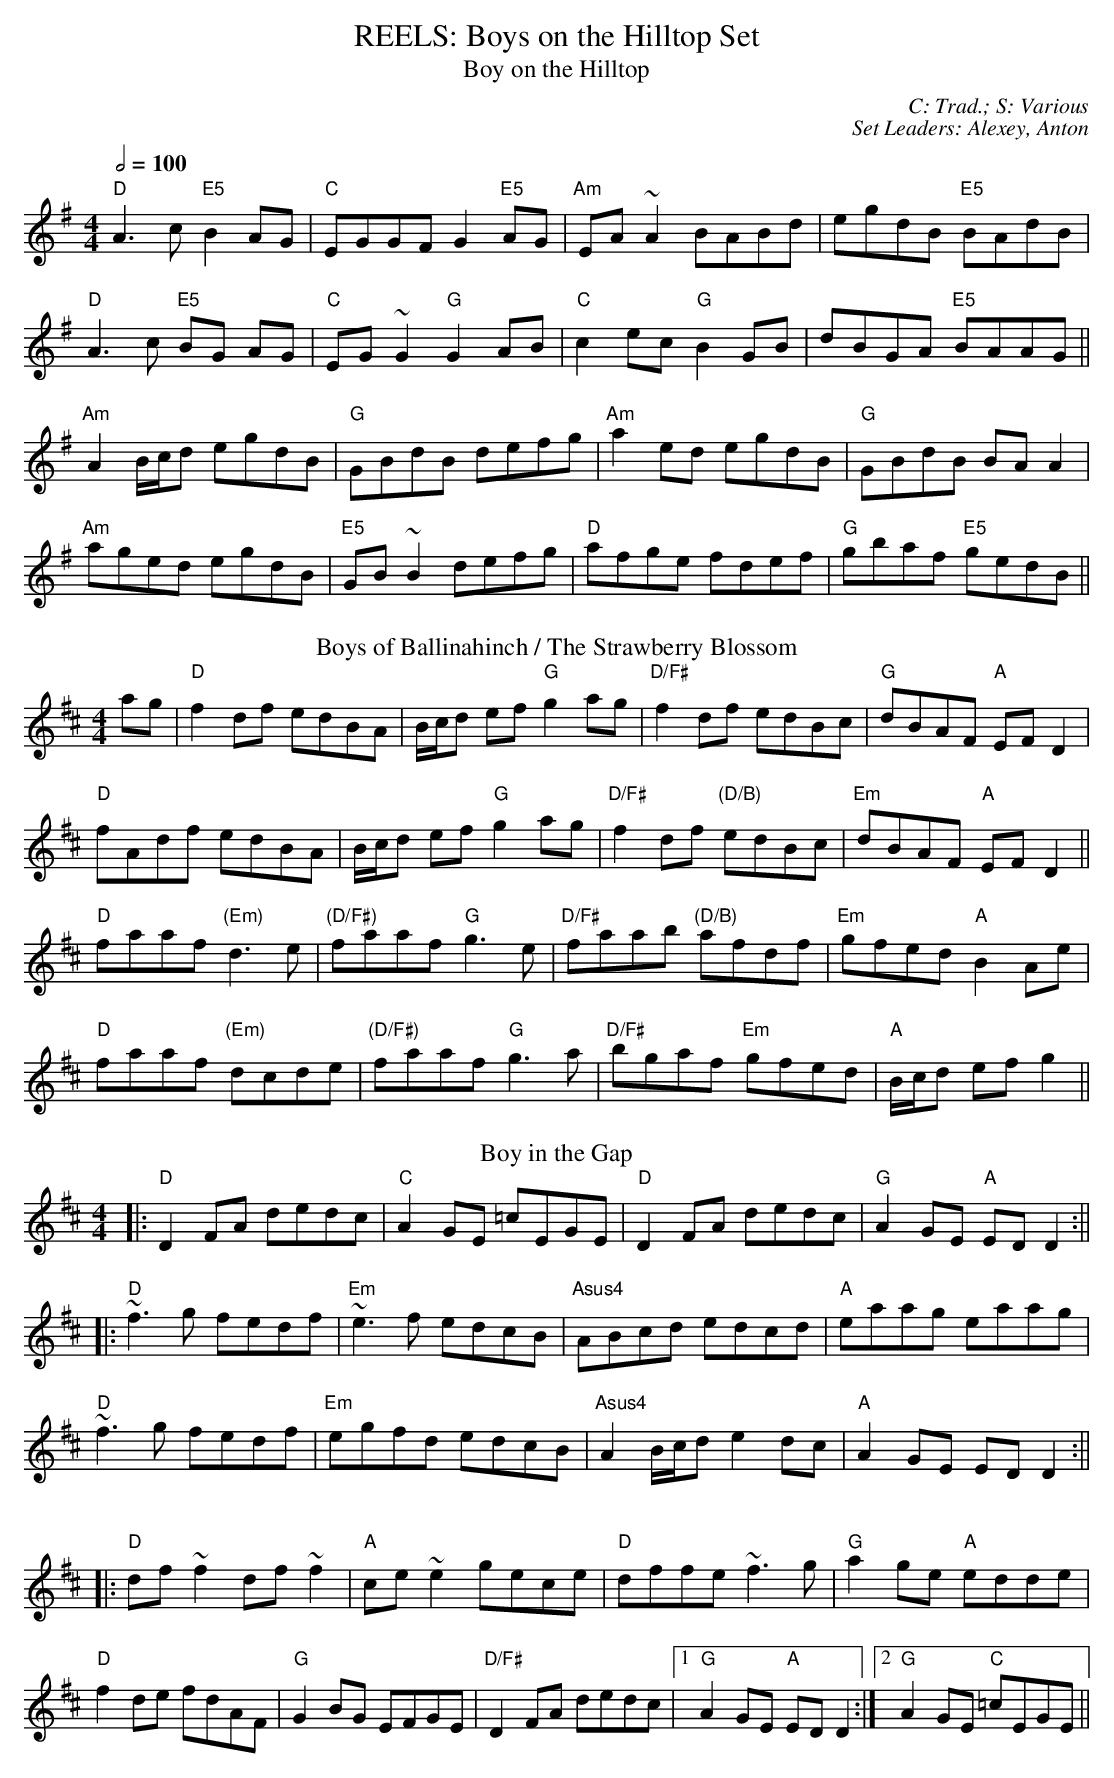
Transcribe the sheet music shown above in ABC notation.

X:1
T: REELS: Boys on the Hilltop Set
T: Boy on the Hilltop
C: C: Trad.; S: Various
C: Set Leaders: Alexey, Anton
M: 4/4
L: 1/8
Q: 1/2=100
K: Ador
"D"A3c "E5"B2 AG|"C"EGGF G2"E5"AG|"Am"EA~A2 BABd|egdB "E5"BAdB|
"D"A3c "E5"BG AG|"C"EG~G2 "G"G2 AB|"C"c2 ec "G"B2 GB|dBGA "E5"BAAG||
"Am"A2 B/c/d egdB|"G"GBdB defg|"Am"a2 ed egdB|"G"GBdB BA A2|
"Am"aged egdB|"E5"GB~B2 defg|"D"afge fdef|"G"gbaf "E5"gedB||
T: Boys of Ballinahinch / The Strawberry Blossom
K: Dmaj
ag|"D"f2 df edBA|B/c/d ef "G"g2 ag|"D/F#"f2 df edBc|"G"dBAF "A"EF D2|
"D"fAdf edBA|B/c/d ef "G"g2 ag|"D/F#"f2 df "(D/B)"edBc|"Em"dBAF "A"EF D2||
"D"faaf "(Em)"d3e|"(D/F#)"faaf "G"g3e|"D/F#"faab "(D/B)"afdf|"Em"gfed "A"B2 Ae|
"D"faaf "(Em)"dcde|"(D/F#)"faaf "G"g3a|"D/F#"bgaf "Em"gfed|"A"B/c/d ef g2||
T: Boy in the Gap
K: Dmaj
|:"D"D2 FA dedc|"C"A2 GE =cEGE|"D"D2 FA dedc|"G"A2 GE "A"ED D2:||
|:"D"~f3g fedf|"Em"~e3f edcB|"Asus4"ABcd edcd|"A"eaag eaag|
"D"~f3g fedf|"Em"egfd edcB|"Asus4"A2 B/c/d e2 dc|"A"A2 GE ED D2:||
|:"D"df~f2 df~f2|"A"ce~e2 gece|"D"dffe ~f3g|"G"a2 ge "A"edde|
"D"f2 de fdAF|"G"G2 BG EFGE|"D/F#"D2 FA dedc|1 "G"A2 GE "A"ED D2:|2 "G"A2 GE "C"=cEGE||
